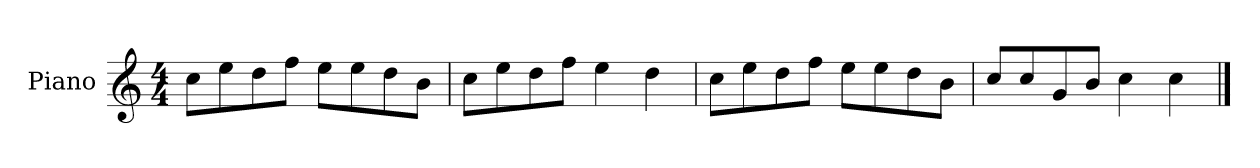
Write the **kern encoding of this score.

**kern
*part1
*staff1
*I"Piano
*I'P-no
*clefG2
*k[]
*M4/4
*MM90
=1
8cc\L
8ee\
8dd\
8ff\J
8ee\L
8ee\
8dd\
8b\J
=2
8cc\L
8ee\
8dd\
8ff\J
4ee\
4dd\
=3
8cc\L
8ee\
8dd\
8ff\J
8ee\L
8ee\
8dd\
8b\J
=4
8cc/L
8cc/
8g/
8b/J
4cc\
4cc\
==
*-
